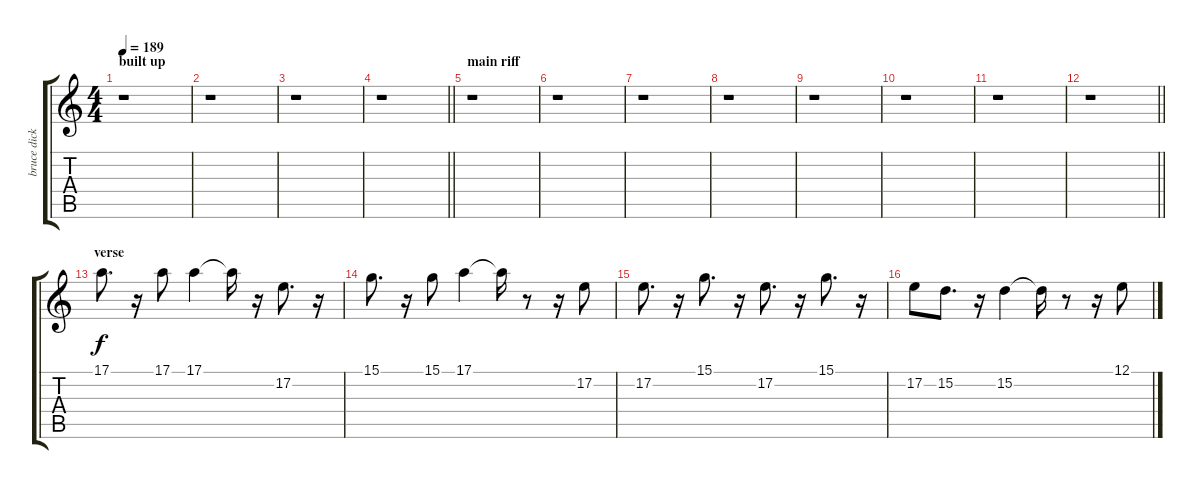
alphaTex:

\track ("bruce dickinson" "bruce dick") {instrument lead2sawtooth}
\staff {score tabs}
\tuning (E4 B3 G3 D3 A2 E2) {hide}
\ts (4 4)
\section ("" "built up")
\tempo 189
\clef g2
\ks c
r.1{dy f} |
r.1 |
r.1 |
\barLineRight lightlight
r.1 |
\section ("" "main riff")
r.1 |
r.1 |
r.1 |
r.1 |
r.1 |
r.1 |
r.1 |
\barLineRight lightlight
r.1 |
\section ("" "verse")
17.1.8{d} r.16 17.1.8 17.1.4 17.1{t}.16 r.16 17.2.8{d} r.16 |
15.1.8{d} r.16 15.1.8 17.1.4 17.1{t}.16 r.8 r.16 17.2.8 |
17.2.8{d} r.16 15.1.8{d} r.16 17.2.8{d} r.16 15.1.8{d} r.16 |
17.2.8 15.2.8{d} r.16 15.2.4 15.2{t}.16 r.8 r.16 12.1.8
